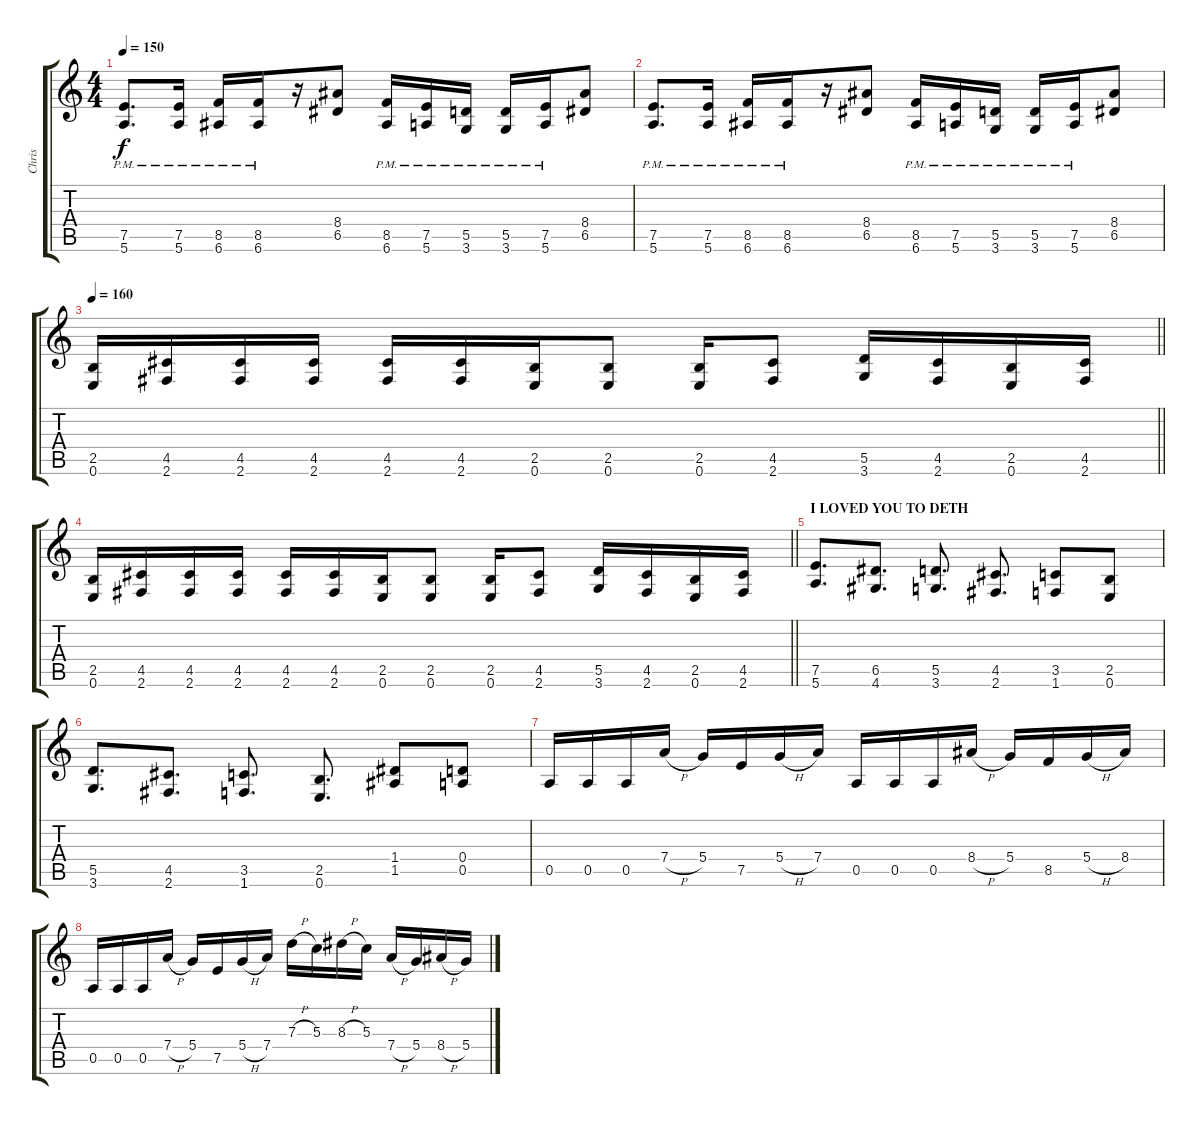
\track ("Chris" "Chris") {instrument distortionguitar}
\staff {score tabs}
\tuning (E4 B3 G3 D3 A2 E2) {hide}
\ts (4 4)
\tempo 150
\clef g2
\ks c
(7.5{pm} 5.6{pm}).8{d dy f} (7.5{pm} 5.6{pm}).16 (8.5{pm} 6.6{pm}).16 (8.5{pm} 6.6{pm}).16 r.16 (8.4 6.5).8 (8.5{pm} 6.6{pm}).16 (7.5{pm} 5.6{pm}).16 (5.5{pm} 3.6{pm}).16 (5.5{pm} 3.6{pm}).16 (7.5{pm} 5.6{pm}).16 (8.4 6.5).8 |
(7.5{pm} 5.6{pm}).8{d} (7.5{pm} 5.6{pm}).16 (8.5{pm} 6.6{pm}).16 (8.5{pm} 6.6{pm}).16 r.16 (8.4 6.5).8 (8.5{pm} 6.6{pm}).16 (7.5{pm} 5.6{pm}).16 (5.5{pm} 3.6{pm}).16 (5.5{pm} 3.6{pm}).16 (7.5{pm} 5.6{pm}).16 (8.4 6.5).8 |
\tempo 160
\barLineRight lightlight
(2.5 0.6).16 (4.5 2.6).16 (4.5 2.6).16 (4.5 2.6).16 (4.5 2.6).16 (4.5 2.6).16 (2.5 0.6).16 (2.5 0.6).8 (2.5 0.6).16 (4.5 2.6).8 (5.5 3.6).16 (4.5 2.6).16 (2.5 0.6).16 (4.5 2.6).16 |
\barLineRight lightlight
(2.5 0.6).16 (4.5 2.6).16 (4.5 2.6).16 (4.5 2.6).16 (4.5 2.6).16 (4.5 2.6).16 (2.5 0.6).16 (2.5 0.6).8 (2.5 0.6).16 (4.5 2.6).8 (5.5 3.6).16 (4.5 2.6).16 (2.5 0.6).16 (4.5 2.6).16 |
\section ("" "I LOVED YOU TO DETH")
(7.5 5.6).8{d} (6.5 4.6).8{d} (5.5 3.6).8{d} (4.5 2.6).8{d} (3.5 1.6).8 (2.5 0.6).8 |
(5.5 3.6).8{d} (4.5 2.6).8{d} (3.5 1.6).8{d} (2.5 0.6).8{d} (1.4 1.5).8 (0.4 0.5).8 |
0.5.16 0.5.16 0.5.16 7.4{h}.16 5.4.16 7.5.16 5.4{h}.16 7.4.16 0.5.16 0.5.16 0.5.16 8.4{h}.16 5.4.16 8.5.16 5.4{h}.16 8.4.16 |
0.5.16 0.5.16 0.5.16 7.4{h}.16 5.4.16 7.5.16 5.4{h}.16 7.4.16 7.3{h}.16 5.3.16 8.3{h}.16 5.3.16 7.4{h}.16 5.4.16 8.4{h}.16 5.4.16
